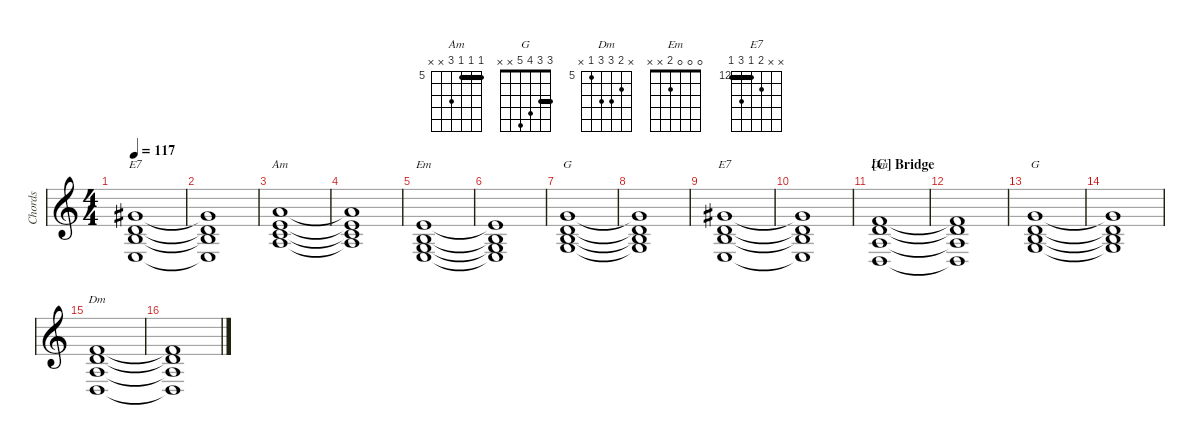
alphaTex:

\defaultSystemsLayout 4
\hideDynamics
\bracketExtendMode nobrackets
\track ("Chords" "Chords") {instrument pad2warm}
\staff {score}
\tuning (E4 B3 G3 D3 A2 E2)
\chord ("Am" 5 5 5 7 x x) {firstfret 5 showfingering false barre (5 5)}
\chord ("G" 3 3 4 5 x x) {showfingering false barre 3}
\chord ("Dm" x 6 7 7 5 x) {firstfret 5 showfingering false}
\chord ("Em" 0 0 0 2 x x) {showfingering false}
\chord ("E7" x x 13 12 14 12) {firstfret 12 showfingering false barre 12}
\ts (4 4)
\scale
0.14693
\tempo 117
\accidentals auto
\clef g2
\ottava regular
\simile none
\ks c
(12.6 14.5 12.4 13.3{acc #}).1{ch "E7" dy mf beam Up} |
\scale
0.0597163 (13.3{t acc #} 12.4{t} 14.5{t} 12.6{t}).1{beam Up} |
\scale
0.199777 (5.3 5.2 5.1 7.4).1{ch "Am" beam Up} |
\scale
0.0889065 (5.3{t} 5.2{t} 5.1{t} 7.4{t}).1{beam Up} |
\scale
0.182521 (0.3 0.2 0.1 2.4).1{ch "Em" beam Up} |
\scale
0.0584153 (0.1{t} 0.2{t} 0.3{t} 2.4{t}).1{beam Up} |
\scale
0.153381 (3.1 3.2 4.3 5.4).1{ch "G" beam Up} |
\scale
0.0923263 (4.3{t} 3.2{t} 3.1{t} 5.4{t}).1{beam Up} |
\scale
0.161307 (12.6 14.5 12.4 13.3{acc #}).1{ch "E7" beam Up} |
\scale
0.0633667 (12.6{t} 14.5{t} 12.4{t} 13.3{t acc #}).1{beam Up} |
\section ("C" "Bridge")
\scale
0.12989 (6.2 7.3 7.4 5.5).1{ch "Dm" beam Up} |
\scale
0.258268 (6.2{t} 7.3{t} 7.4{t} 5.5{t}).1{beam Up} |
\scale
0.0580838 (5.4 4.3 3.2 3.1).1{ch "G" beam Up} |
\scale
0.151816 (3.1{t} 3.2{t} 4.3{t} 5.4{t}).1{beam Up} |
\scale
0.116919 (6.2 7.3 7.4 5.5).1{ch "Dm" beam Up} |
\scale
0.161426 (5.5{t} 7.4{t} 7.3{t} 6.2{t}).1{beam Up}
